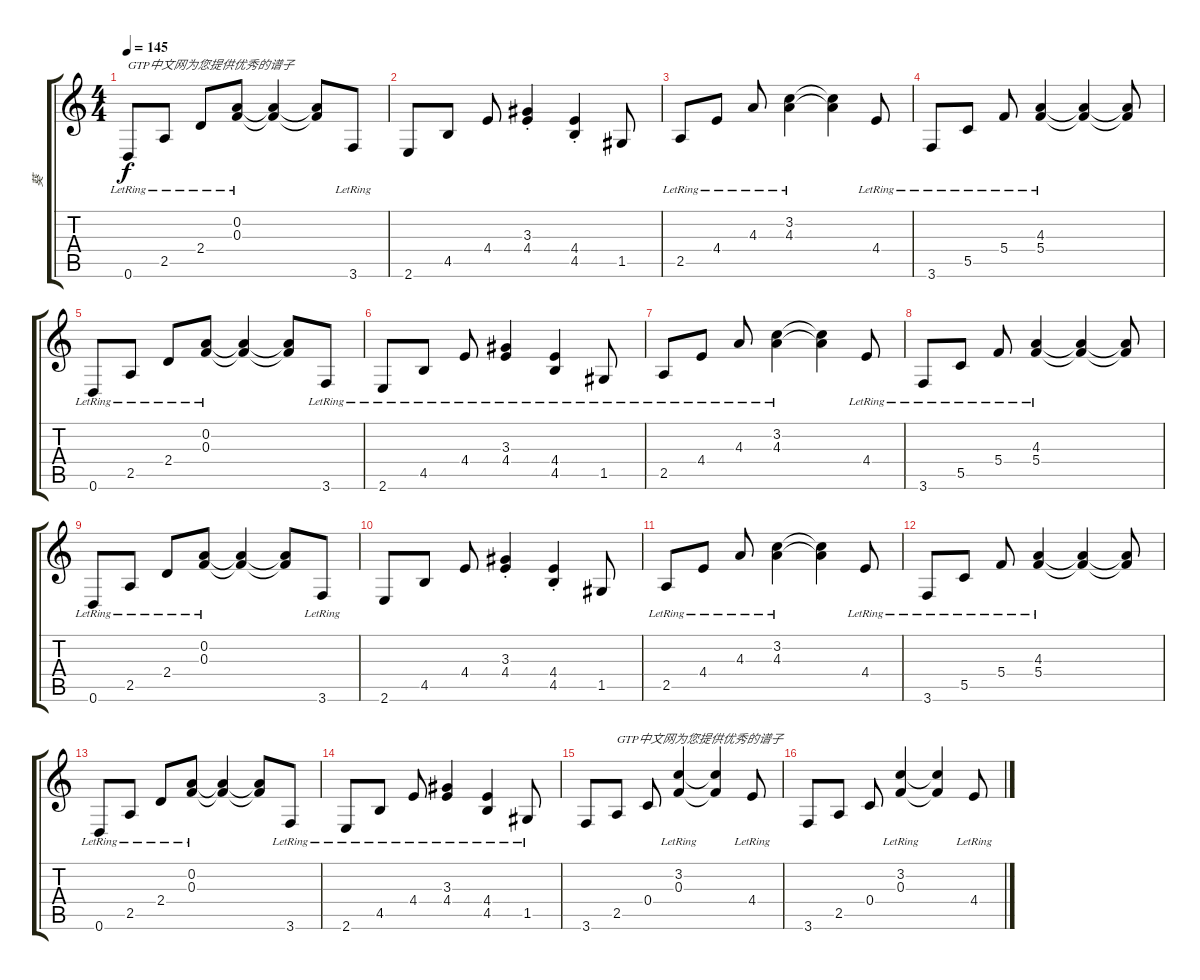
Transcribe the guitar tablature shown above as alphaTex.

\track ("葵" "葵") {instrument acousticguitarsteel}
\staff {score tabs}
\tuning (D4 A3 F3 C3 G2 D2) {hide}
\ts (4 4)
\tempo 145
\clef g2
\ks c
0.6{lr}.8{txt "GTP中文网为您提供优秀的谱子" dy f} 2.5{lr}.8 2.4{lr}.8 (0.2{lr} 0.3{lr}).8 (0.2{t} 0.3{t}).4 (0.2{t} 0.3{t}).8 3.6{lr}.8 |
2.6.8 4.5.8 4.4.8 (3.3 4.4{st}).4 (4.4{st} 4.5).4 1.5.8 |
2.5{lr}.8 4.4{lr}.8 4.3{lr}.8 (3.2{lr} 4.3{lr}).4 (3.2{t} 4.3{t}).4 4.4{lr}.8 |
3.6{lr}.8 5.5{lr}.8 5.4{lr}.8 (4.3{lr} 5.4{lr}).4 (4.3{t} 5.4{t}).4 (4.3{t} 5.4{t}).8 |
0.6{lr}.8 2.5{lr}.8 2.4{lr}.8 (0.2{lr} 0.3{lr}).8 (0.2{t} 0.3{t}).4 (0.2{t} 0.3{t}).8 3.6{lr}.8 |
2.6{lr}.8 4.5{lr}.8 4.4{lr}.8 (3.3{lr} 4.4{lr}).4 (4.4{lr} 4.5{lr}).4 1.5{lr}.8 |
2.5{lr}.8{instrument acousticguitarsteel} 4.4{lr}.8 4.3{lr}.8 (3.2{lr} 4.3{lr}).4 (3.2{t} 4.3{t}).4 4.4{lr}.8 |
3.6{lr}.8 5.5{lr}.8 5.4{lr}.8 (4.3{lr} 5.4{lr}).4 (4.3{t} 5.4{t}).4 (4.3{t} 5.4{t}).8 |
0.6{lr}.8 2.5{lr}.8 2.4{lr}.8 (0.2{lr} 0.3{lr}).8 (0.2{t} 0.3{t}).4 (0.2{t} 0.3{t}).8 3.6{lr}.8 |
2.6.8 4.5.8 4.4.8 (3.3 4.4{st}).4 (4.4{st} 4.5).4 1.5.8 |
2.5{lr}.8 4.4{lr}.8 4.3{lr}.8 (3.2{lr} 4.3{lr}).4 (3.2{t} 4.3{t}).4 4.4{lr}.8 |
3.6{lr}.8 5.5{lr}.8 5.4{lr}.8 (4.3{lr} 5.4{lr}).4 (4.3{t} 5.4{t}).4 (4.3{t} 5.4{t}).8 |
0.6{lr}.8 2.5{lr}.8 2.4{lr}.8 (0.2{lr} 0.3{lr}).8 (0.2{t} 0.3{t}).4 (0.2{t} 0.3{t}).8 3.6{lr}.8 |
2.6{lr}.8 4.5{lr}.8 4.4{lr}.8 (3.3{lr} 4.4{lr}).4 (4.4{lr} 4.5{lr}).4 1.5{lr}.8 |
3.6.8 2.5.8{txt "GTP中文网为您提供优秀的谱子"} 0.4.8 (3.2{lr} 0.3).4 (3.2{t} 0.3{t}).4 4.4{lr}.8 |
3.6.8 2.5.8 0.4.8 (3.2{lr} 0.3).4 (3.2{t} 0.3{t}).4 4.4{lr}.8
